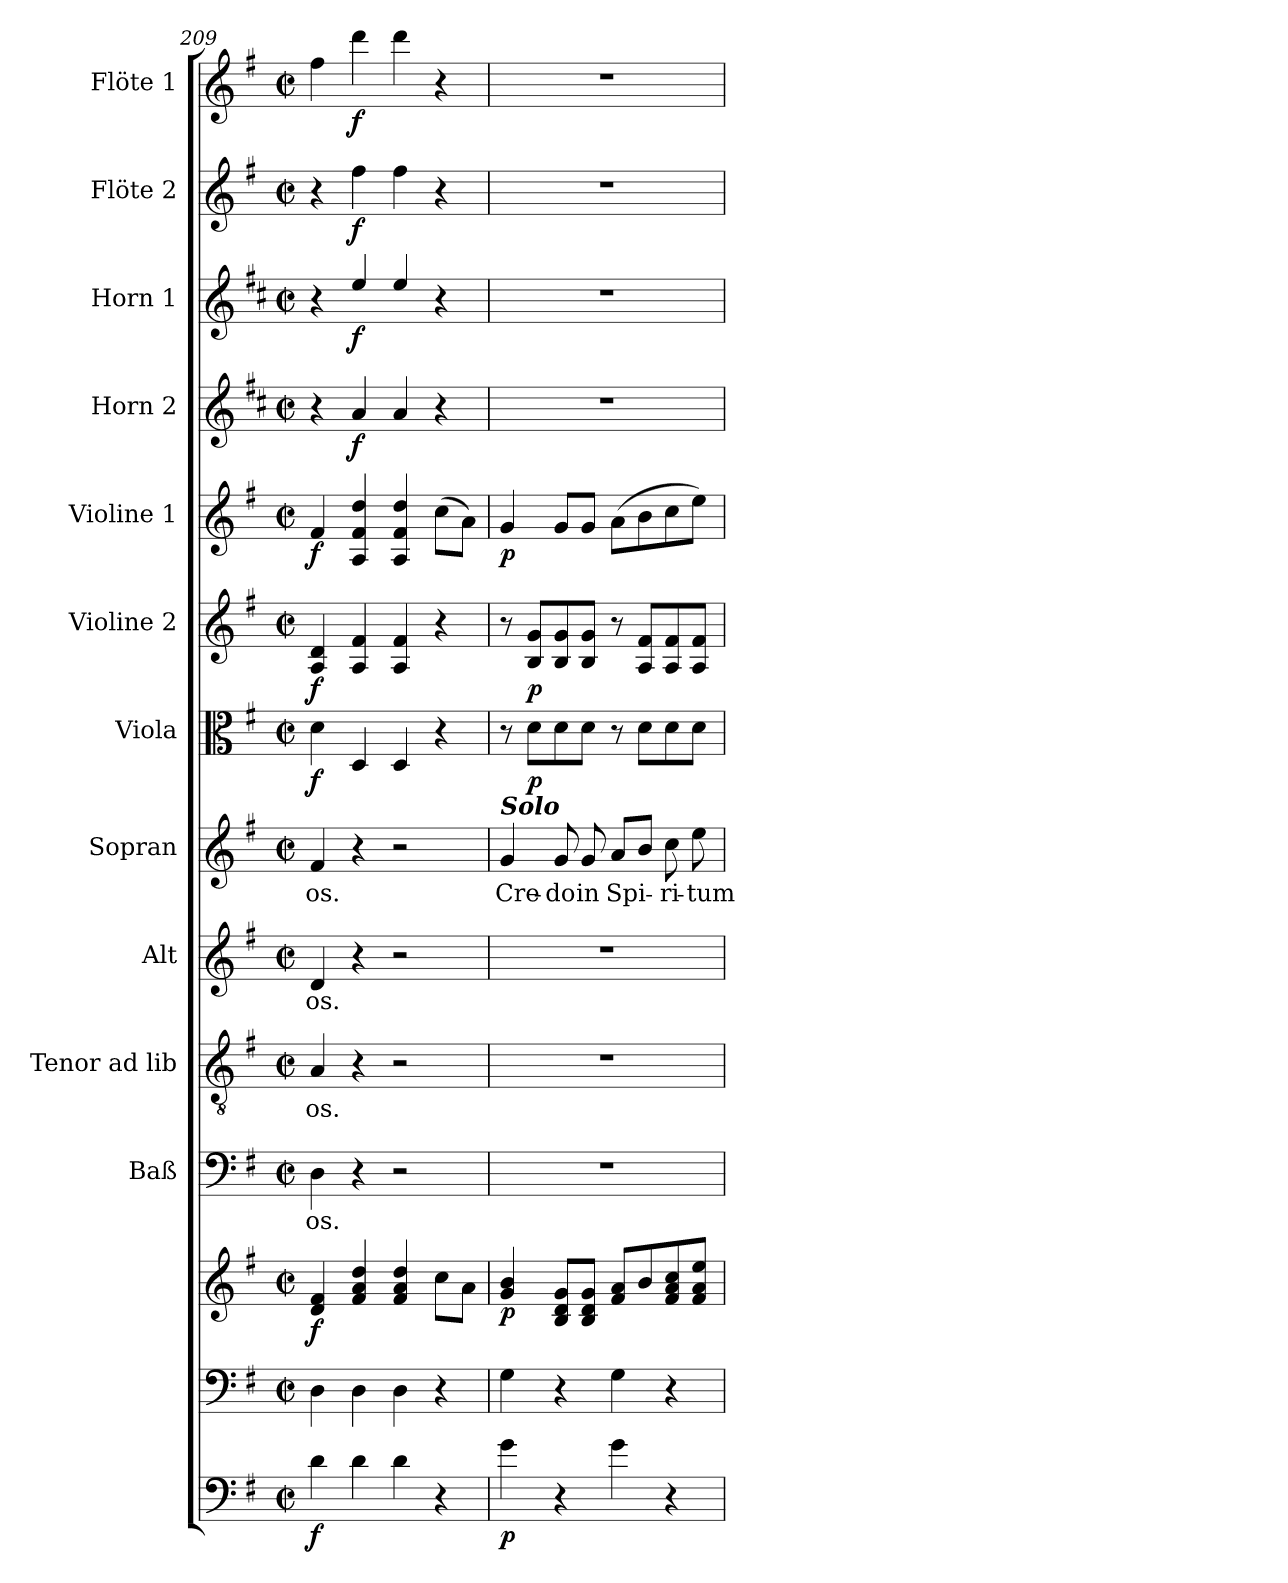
**kern	**dynam	**kern	**kern	**dynam	**kern	**text	**kern	**text	**kern	**text	**kern	**text	**kern	**dynam	**kern	**dynam	**kern	**dynam	**kern	**dynam	**kern	**dynam	**kern	**dynam	**kern	**dynam
*part13	*part13	*part12	*part12	*part12	*part11	*part11	*part10	*part10	*part9	*part9	*part8	*part8	*part7	*part7	*part6	*part6	*part5	*part5	*part4	*part4	*part3	*part3	*part2	*part2	*part1	*part1
*staff14	*staff14	*staff13	*staff12	*staff12/13	*staff11	*staff11	*staff10	*staff10	*staff9	*staff9	*staff8	*staff8	*staff7	*staff7	*staff6	*staff6	*staff5	*staff5	*staff4	*staff4	*staff3	*staff3	*staff2	*staff2	*staff1	*staff1
*	*	*	*	*	*I"Baß	*	*I"Tenor ad lib	*	*I"Alt	*	*I"Sopran	*	*I"Viola	*	*I"Violine 2	*	*I"Violine 1	*	*I"Horn 2	*	*I"Horn 1	*	*I"Flöte 2	*	*I"Flöte 1	*
*	*	*	*	*	*I'Baß	*	*I'Ten	*	*I'Alt	*	*I'Sop	*	*I'Vla.	*	*I'Vln. 2	*	*I'Vln. 1	*	*I'Hrn. 2	*	*I'Hrn. 1	*	*I'Fl. 2	*	*I'Fl. 1	*
*clefF4	*	*clefF4	*clefG2	*	*clefF4	*	*clefGv2	*	*clefG2	*	*clefG2	*	*clefC3	*	*clefG2	*	*clefG2	*	*clefG2	*	*clefG2	*	*clefG2	*	*clefG2	*
*ITrd7c12	*	*	*	*	*	*	*	*	*	*	*	*	*	*	*	*	*	*	*ITrd4c7	*	*ITrd4c7	*	*	*	*	*
*k[f#]	*	*k[f#]	*k[f#]	*	*k[f#]	*	*k[f#]	*	*k[f#]	*	*k[f#]	*	*k[f#]	*	*k[f#]	*	*k[f#]	*	*k[f#]	*	*k[f#]	*	*k[f#]	*	*k[f#]	*
*G:	*	*G:	*G:	*	*G:	*	*G:	*	*G:	*	*G:	*	*G:	*	*G:	*	*G:	*	*G:	*	*G:	*	*G:	*	*G:	*
*M2/2	*	*M2/2	*M2/2	*	*M2/2	*	*M2/2	*	*M2/2	*	*M2/2	*	*M2/2	*	*M2/2	*	*M2/2	*	*M2/2	*	*M2/2	*	*M2/2	*	*M2/2	*
*met(c|)	*	*met(c|)	*met(c|)	*	*met(c|)	*	*met(c|)	*	*met(c|)	*	*met(c|)	*	*met(c|)	*	*met(c|)	*	*met(c|)	*	*met(c|)	*	*met(c|)	*	*met(c|)	*	*met(c|)	*
=209	=209	=209	=209	=209	=209	=209	=209	=209	=209	=209	=209	=209	=209	=209	=209	=209	=209	=209	=209	=209	=209	=209	=209	=209	=209	=209
!	!LO:DY:b	!	!	!LO:DY:b	!	!LO:LY:b	!	!LO:LY:b	!	!LO:LY:b	!	!LO:LY:b	!	!LO:DY:b	!	!LO:DY:b	!	!LO:DY:b	!	!	!	!	!	!	!	!
4D\	f	4D\	4d/ 4f#/	f	4D\	-os.	4A/	-os.	4d/	-os.	4f#/	-os.	4d\	f	4A/ 4d/	f	4f#/	f	4r	.	4r	.	4r	.	4ff#\	.
!	!	!	!	!	!	!	!	!	!	!	!	!	!	!	!	!	!	!	!	!LO:DY:b	!	!LO:DY:b	!	!LO:DY:b	!	!LO:DY:b
4D\	.	4D\	4f#/ 4a/ 4dd/	.	4r	.	4r	.	4r	.	4r	.	4D/	.	4A/ 4f#/	.	4A/ 4f#/ 4dd/	.	4d/	f	4a/	f	4ff#\	f	4ddd\	f
4D\	.	4D\	4f#/ 4a/ 4dd/	.	2r	.	2r	.	2r	.	2r	.	4D/	.	4A/ 4f#/	.	4A/ 4f#/ 4dd/	.	4d/	.	4a/	.	4ff#\	.	4ddd\	.
4r	.	4r	8cc\L	.	.	.	.	.	.	.	.	.	4r	.	4r	.	(>8cc\L	.	4r	.	4r	.	4r	.	4r	.
.	.	.	8a\J	.	.	.	.	.	.	.	.	.	.	.	.	.	8a\J)	.	.	.	.	.	.	.	.	.
=210	=210	=210	=210	=210	=210	=210	=210	=210	=210	=210	=210	=210	=210	=210	=210	=210	=210	=210	=210	=210	=210	=210	=210	=210	=210	=210
!	!	!	!	!	!	!	!	!	!	!	!LO:TX:a:Bi:t=Solo	!	!	!	!	!	!	!	!	!	!	!	!	!	!	!
!	!LO:DY:b	!	!	!LO:DY:b	!	!	!	!	!	!	!	!LO:LY:b	!	!	!	!	!	!LO:DY:b	!	!	!	!	!	!	!	!
4G\	p	4G\	4g/ 4b/	p	1r	.	1r	.	1r	.	4g/	Cre-	8r	.	8r	.	4g/	p	1r	.	1r	.	1r	.	1r	.
!	!	!	!	!	!	!	!	!	!	!	!	!	!	!LO:DY:b	!	!LO:DY:b	!	!	!	!	!	!	!	!	!	!
.	.	.	.	.	.	.	.	.	.	.	.	.	8d\L	p	8B/ 8g/L	p	.	.	.	.	.	.	.	.	.	.
!	!	!	!	!	!	!	!	!	!	!	!	!LO:LY:b	!	!	!	!	!	!	!	!	!	!	!	!	!	!
4r	.	4r	8B/ 8d/ 8g/L	.	.	.	.	.	.	.	8g/	-do	8d\	.	8B/ 8g/	.	8g/L	.	.	.	.	.	.	.	.	.
!	!	!	!	!	!	!	!	!	!	!	!	!LO:LY:b	!	!	!	!	!	!	!	!	!	!	!	!	!	!
.	.	.	8B/ 8d/ 8g/J	.	.	.	.	.	.	.	8g/	in	8d\J	.	8B/ 8g/J	.	8g/J	.	.	.	.	.	.	.	.	.
!	!	!	!	!	!	!	!	!	!	!	!	!LO:LY:b	!	!	!	!	!	!	!	!	!	!	!	!	!	!
4G\	.	4G\	8f#/ 8a/L	.	.	.	.	.	.	.	8a/L	Spi-	8r	.	8r	.	(>8a\L	.	.	.	.	.	.	.	.	.
.	.	.	8b/	.	.	.	.	.	.	.	8b/J	.	8d\L	.	8A/ 8f#/L	.	8b\	.	.	.	.	.	.	.	.	.
!	!	!	!	!	!	!	!	!	!	!	!	!LO:LY:b	!	!	!	!	!	!	!	!	!	!	!	!	!	!
4r	.	4r	8f#/ 8a/ 8cc/	.	.	.	.	.	.	.	8cc\	-ri-	8d\	.	8A/ 8f#/	.	8cc\	.	.	.	.	.	.	.	.	.
!	!	!	!	!	!	!	!	!	!	!	!	!LO:LY:b	!	!	!	!	!	!	!	!	!	!	!	!	!	!
.	.	.	8f#/ 8a/ 8ee/J	.	.	.	.	.	.	.	8ee\	-tum	8d\J	.	8A/ 8f#/J	.	8ee\J)	.	.	.	.	.	.	.	.	.
=	=	=	=	=	=	=	=	=	=	=	=	=	=	=	=	=	=	=	=	=	=	=	=	=	=	=
*-	*-	*-	*-	*-	*-	*-	*-	*-	*-	*-	*-	*-	*-	*-	*-	*-	*-	*-	*-	*-	*-	*-	*-	*-	*-	*-
